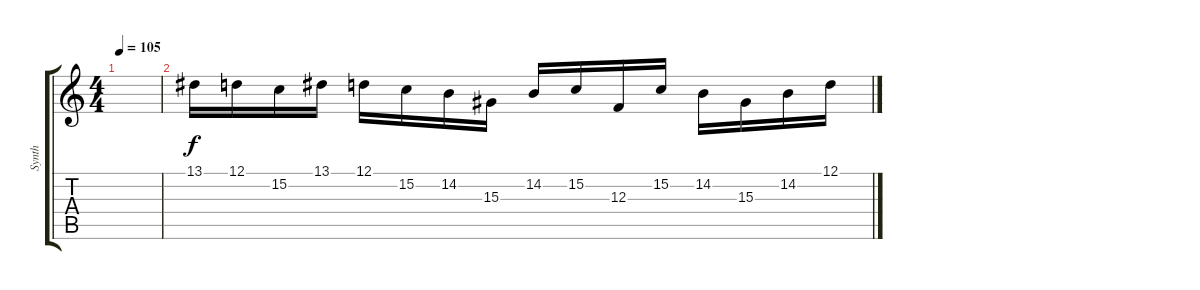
\track ("Synth" "Synth") {instrument fx7echoes}
\staff {score tabs}
\tuning (D4 A3 F3 C3 G2 C2) {hide}
\ts (4 4)
\tempo 105
\clef g2
\ks c
|
13.1.16{instrument churchorgan} 12.1.16 15.2.16 13.1.16 12.1.16 15.2.16 14.2.16 15.3.16 14.2.16 15.2.16 12.3.16 15.2.16 14.2.16 15.3.16 14.2.16 12.1.16
